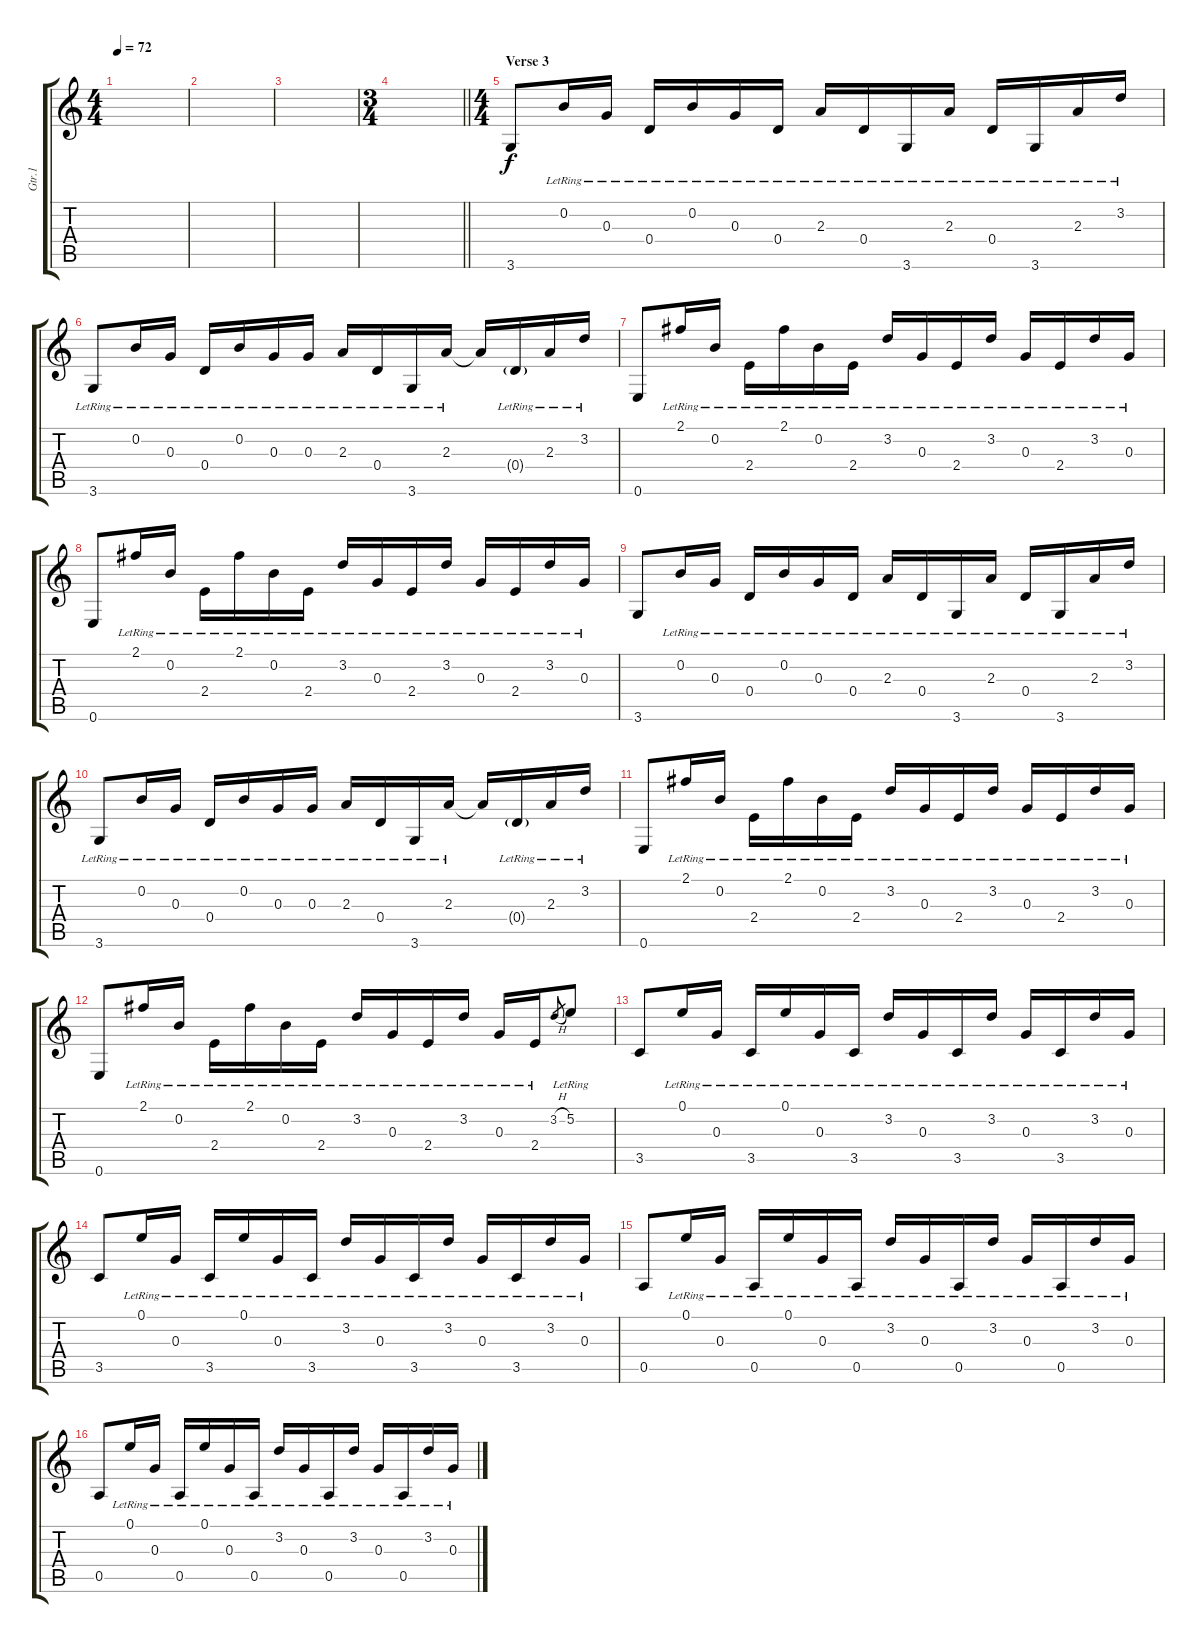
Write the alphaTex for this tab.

\track ("Gtr.1" "Gtr.1") {instrument acousticguitarnylon}
\staff {score tabs}
\tuning (E4 B3 G3 D3 A2 E2) {hide}
\ts (4 4)
\tempo 72
\clef g2
\ks c
|
|
|
\ts (3 4)
\barLineRight lightlight
|
\ts (4 4)
\section ("" "Verse 3")
3.6.8 0.2{lr}.16 0.3{lr}.16 0.4{lr}.16 0.2{lr}.16 0.3{lr}.16 0.4{lr}.16 2.3{lr}.16 0.4{lr}.16 3.6{lr}.16 2.3{lr}.16 0.4{lr}.16 3.6{lr}.16 2.3{lr}.16 3.2{lr}.16 |
3.6{lr}.8 0.2{lr}.16 0.3{lr}.16 0.4{lr}.16 0.2{lr}.16 0.3{lr}.16 0.3{lr}.16 2.3{lr}.16 0.4{lr}.16 3.6{lr}.16 2.3{lr}.16 2.3{t}.16 0.4{g lr}.16 2.3{lr}.16 3.2{lr}.16 |
0.6.8 2.1{lr}.16 0.2{lr}.16 2.4{lr}.16 2.1{lr}.16 0.2{lr}.16 2.4{lr}.16 3.2{lr}.16 0.3{lr}.16 2.4{lr}.16 3.2{lr}.16 0.3{lr}.16 2.4{lr}.16 3.2{lr}.16 0.3{lr}.16 |
0.6.8 2.1{lr}.16 0.2{lr}.16 2.4{lr}.16 2.1{lr}.16 0.2{lr}.16 2.4{lr}.16 3.2{lr}.16 0.3{lr}.16 2.4{lr}.16 3.2{lr}.16 0.3{lr}.16 2.4{lr}.16 3.2{lr}.16 0.3{lr}.16 |
3.6.8 0.2{lr}.16 0.3{lr}.16 0.4{lr}.16 0.2{lr}.16 0.3{lr}.16 0.4{lr}.16 2.3{lr}.16 0.4{lr}.16 3.6{lr}.16 2.3{lr}.16 0.4{lr}.16 3.6{lr}.16 2.3{lr}.16 3.2{lr}.16 |
3.6{lr}.8 0.2{lr}.16 0.3{lr}.16 0.4{lr}.16 0.2{lr}.16 0.3{lr}.16 0.3{lr}.16 2.3{lr}.16 0.4{lr}.16 3.6{lr}.16 2.3{lr}.16 2.3{t}.16 0.4{g lr}.16 2.3{lr}.16 3.2{lr}.16 |
0.6.8 2.1{lr}.16 0.2{lr}.16 2.4{lr}.16 2.1{lr}.16 0.2{lr}.16 2.4{lr}.16 3.2{lr}.16 0.3{lr}.16 2.4{lr}.16 3.2{lr}.16 0.3{lr}.16 2.4{lr}.16 3.2{lr}.16 0.3{lr}.16 |
0.6.8 2.1{lr}.16 0.2{lr}.16 2.4{lr}.16 2.1{lr}.16 0.2{lr}.16 2.4{lr}.16 3.2{lr}.16 0.3{lr}.16 2.4{lr}.16 3.2{lr}.16 0.3{lr}.16 2.4{lr}.16 3.2{h}.8{gr} 5.2{lr}.8 |
3.5.8 0.1{lr}.16 0.3{lr}.16 3.5{lr}.16 0.1{lr}.16 0.3{lr}.16 3.5{lr}.16 3.2{lr}.16 0.3{lr}.16 3.5{lr}.16 3.2{lr}.16 0.3{lr}.16 3.5{lr}.16 3.2{lr}.16 0.3{lr}.16 |
3.5.8 0.1{lr}.16 0.3{lr}.16 3.5{lr}.16 0.1{lr}.16 0.3{lr}.16 3.5{lr}.16 3.2{lr}.16 0.3{lr}.16 3.5{lr}.16 3.2{lr}.16 0.3{lr}.16 3.5{lr}.16 3.2{lr}.16 0.3{lr}.16 |
0.5.8 0.1{lr}.16 0.3{lr}.16 0.5{lr}.16 0.1{lr}.16 0.3{lr}.16 0.5{lr}.16 3.2{lr}.16 0.3{lr}.16 0.5{lr}.16 3.2{lr}.16 0.3{lr}.16 0.5{lr}.16 3.2{lr}.16 0.3{lr}.16 |
0.5.8 0.1{lr}.16 0.3{lr}.16 0.5{lr}.16 0.1{lr}.16 0.3{lr}.16 0.5{lr}.16 3.2{lr}.16 0.3{lr}.16 0.5{lr}.16 3.2{lr}.16 0.3{lr}.16 0.5{lr}.16 3.2{lr}.16 0.3{lr}.16
